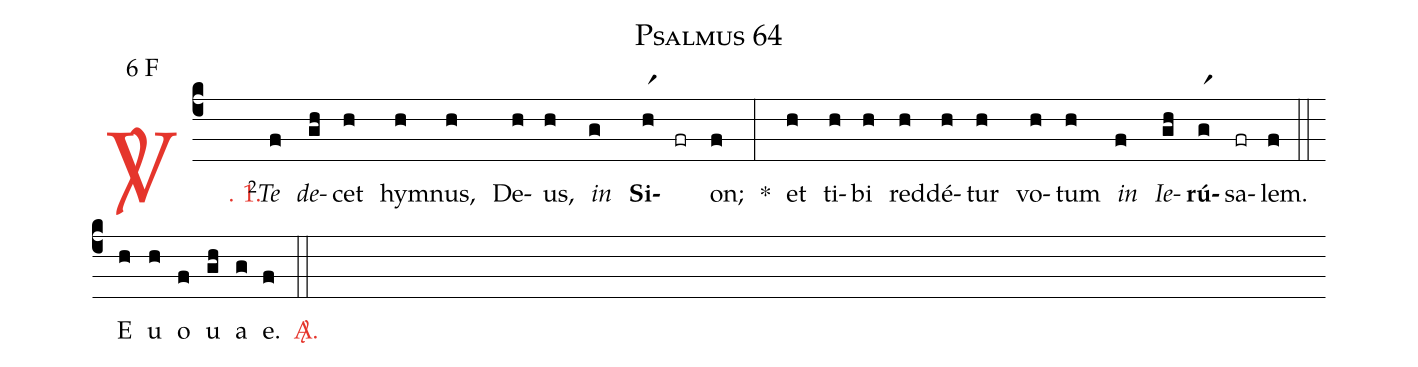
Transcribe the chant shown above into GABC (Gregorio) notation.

name: Psalmus 64;
mode: 6;
mode-differentia: F;
%%
(c4)

<c><sp>V/</sp>. 1.</c>() <v>\VSup{2}</v><i>Te</i>(f) <i>de</i>(gh)cet(h) hym(h)nus,(h) De(h)us,(h) <i>in</i>(g) <b>Si</b>(hr1)(fr)on;(f) *(:) et(h) ti(h)bi(h) red(h)dé(h)tur(h) vo(h)tum(h) <i>in</i>(f) <i>Ie</i>(gh)<b>rú</b>(gr1)sa(fr)lem.(f)

(::)

<eu>E(h) u(h) o(f) u(gh) a(g) e.</eu>(f)

<c><sp>A/</sp>.</c>(::)
